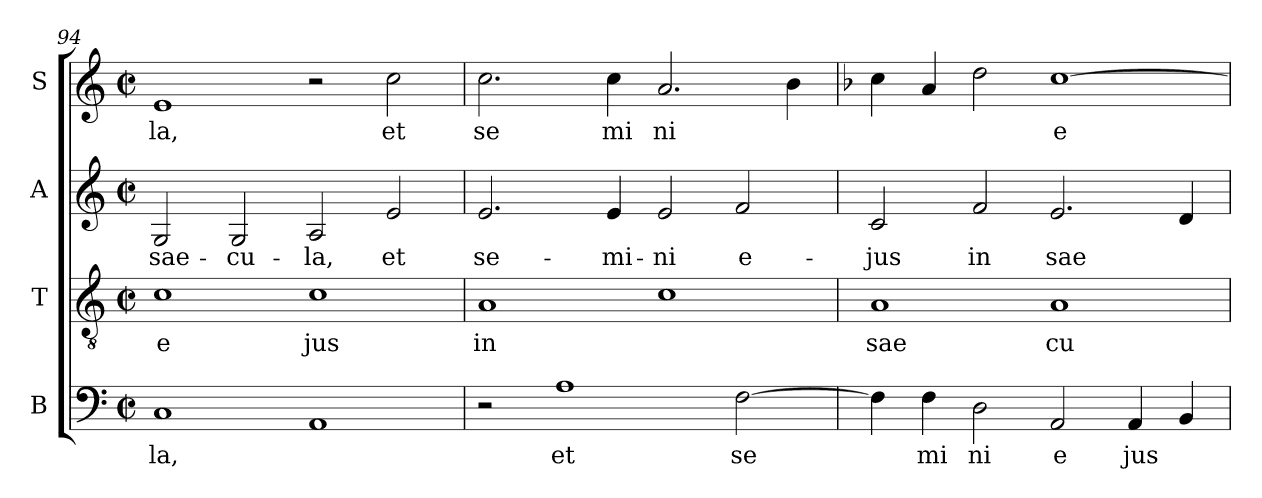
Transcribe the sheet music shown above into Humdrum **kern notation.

**kern	**text	**kern	**text	**kern	**text	**kern	**text
*part4	*part4	*part3	*part3	*part2	*part2	*part1	*part1
*staff4	*staff4	*staff3	*staff3	*staff2	*staff2	*staff1	*staff1
*I"B	*	*I"T	*	*I"A	*	*I"S	*
*I'B	*	*I'T	*	*I'A	*	*I'S	*
*clefF4	*	*clefGv2	*	*clefG2	*	*clefG2	*
*k[]	*	*k[]	*	*k[]	*	*k[]	*
*C:	*	*C:	*	*C:	*	*C:	*
*M2/2	*	*M2/2	*	*M2/2	*	*M2/2	*
*met(c|)	*	*met(c|)	*	*met(c|)	*	*met(c|)	*
=94	=94	=94	=94	=94	=94	=94	=94
!	!LO:LY:b:cj	!	!LO:LY:b:cj	!	!LO:LY:b:cj	!	!LO:LY:b:cj
1C	-la,	1c	e	2G/	sae-	1e	la,
!	!	!	!	!	!LO:LY:b:cj	!	!
.	.	.	.	2G/	-cu-	.	.
!	!LO:LY:b:cj	!	!LO:LY:b:cj	!	!LO:LY:b:cj	!	!
1AA	.	1c	jus	2A/	-la,	2r	.
!	!	!	!	!	!LO:LY:b:cj	!	!LO:LY:b:cj
.	.	.	.	2e/	et	2cc\	et
!!LO:LB:g=z
=95	=95	=95	=95	=95	=95	=95	=95
!	!	!	!LO:LY:b:cj	!	!LO:LY:b:cj	!	!LO:LY:b:cj
2r	.	1A	in	2.e/	se-	2.cc\	se
!	!LO:LY:b:cj	!	!	!	!	!	!
1A	et	.	.	.	.	.	.
!	!	!	!	!	!LO:LY:b:cj	!	!LO:LY:b:cj
.	.	.	.	4e/	-mi-	4cc\	mi
!	!	!	!LO:LY:b:cj	!	!LO:LY:b:cj	!	!LO:LY:b:cj
.	.	1c	.	2e/	-ni	2.a/	ni
!	!LO:LY:b:cj	!	!	!	!LO:LY:b:cj	!	!
[>2F\	se	.	.	2f/	e-	.	.
!	!	!	!	!	!	!	!LO:LY:b:cj
.	.	.	.	.	.	4b\	.
=96	=96	=96	=96	=96	=96	=96	=96
*	*	*	*	*	*	*k[b-]	*
*	*	*	*	*	*	*F:	*
!	!LO:LY:b:cj	!	!LO:LY:b:cj	!	!LO:LY:b:cj	!	!LO:LY:b:cj
4F\]	.	1A	sae	2c/	-jus	4cc\	.
!	!LO:LY:b:cj	!	!	!	!	!	!LO:LY:b:cj
4F\	mi	.	.	.	.	4a/	.
!	!LO:LY:b:cj	!	!	!	!LO:LY:b:cj	!	!LO:LY:b:cj
2D\	ni	.	.	2f/	in	2dd\	.
!	!LO:LY:b:cj	!	!LO:LY:b:cj	!	!LO:LY:b:cj	!	!LO:LY:b:cj
2AA/	e	1A	cu	2.e/	sae-	[>1cc	e
!	!LO:LY:b:cj	!	!	!	!	!	!
4AA/	jus	.	.	.	.	.	.
!	!LO:LY:b:cj	!	!	!	!LO:LY:b:cj	!	!
4BB/	.	.	.	4d/	--	.	.
=	=	=	=	=	=	=	=
*-	*-	*-	*-	*-	*-	*-	*-
